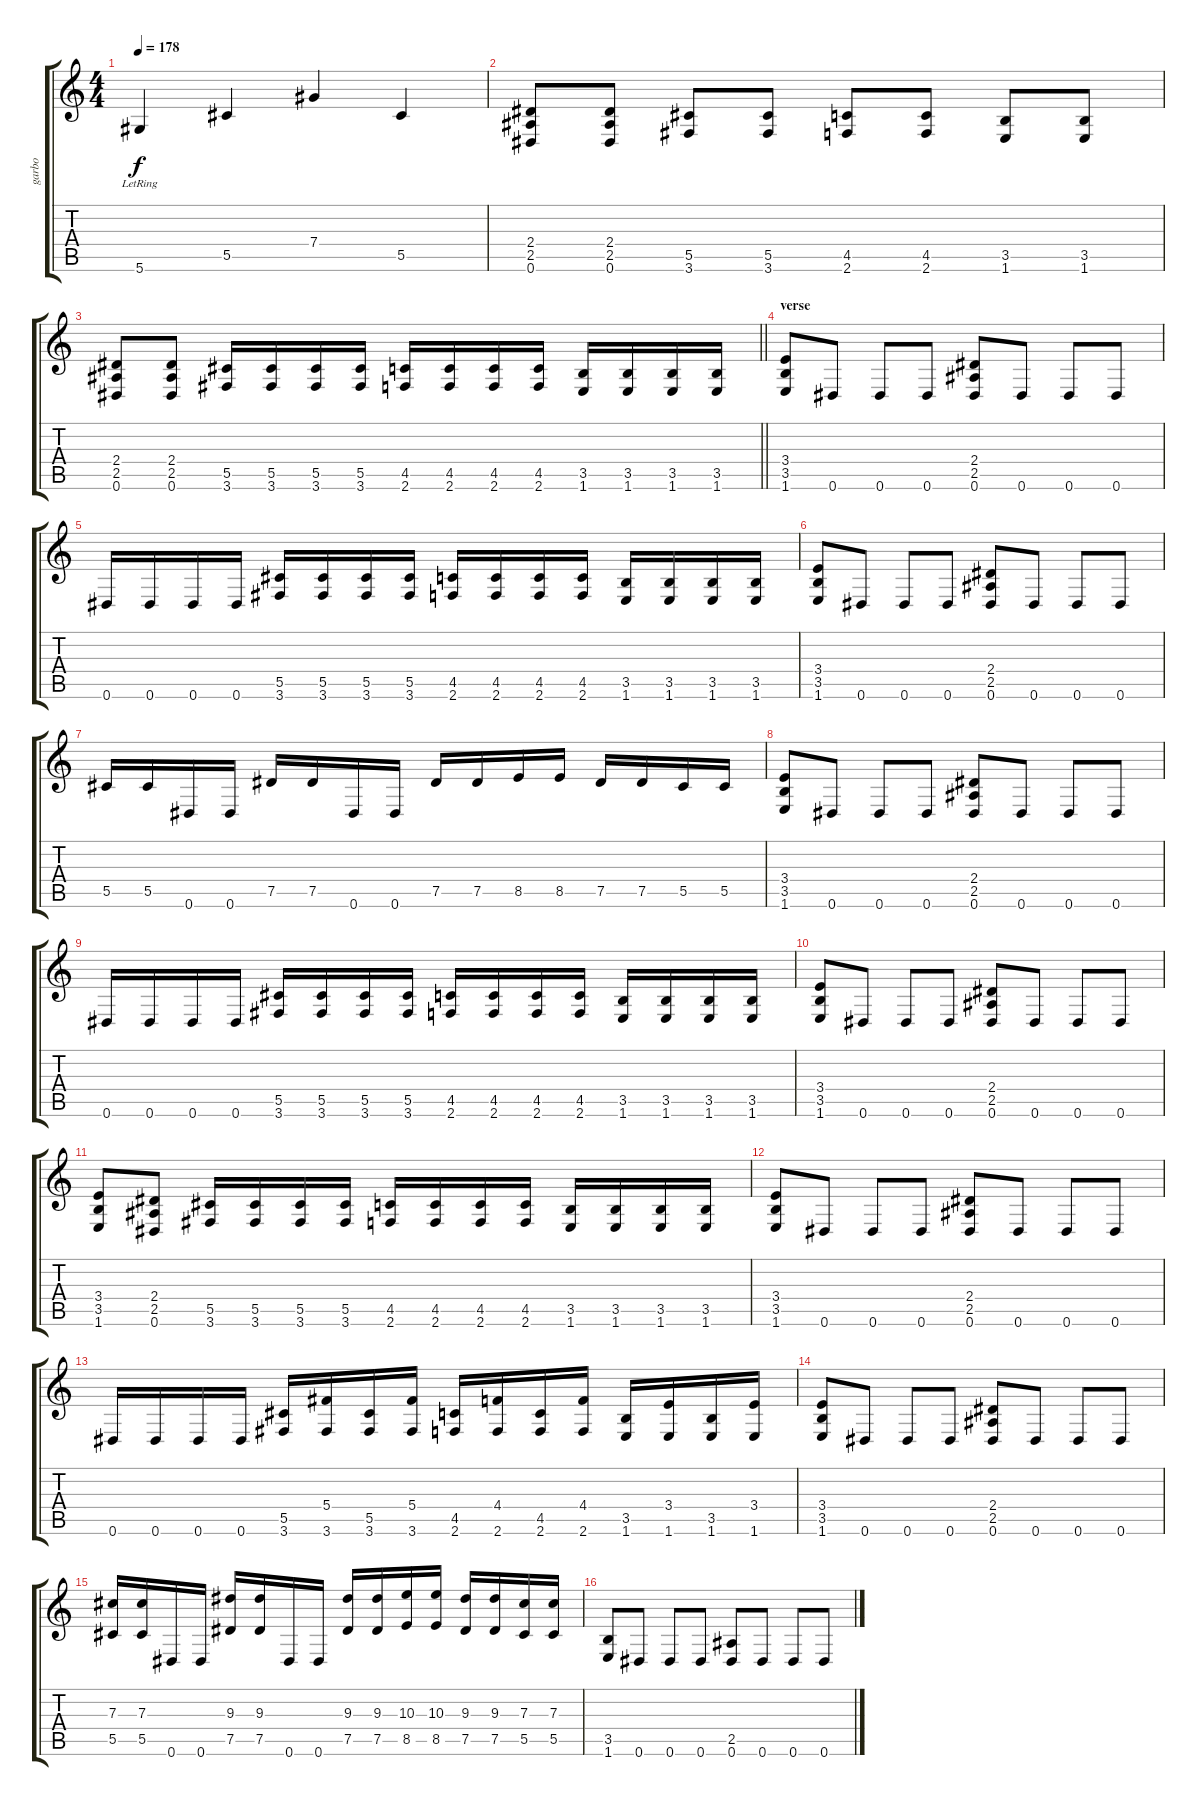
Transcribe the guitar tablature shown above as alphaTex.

\track ("garbo" "garbo") {instrument overdrivenguitar}
\staff {score tabs}
\tuning (Eb4 Bb3 Gb3 Db3 Ab2 Eb2) {hide}
\ts (4 4)
\tempo 178
\clef g2
\ks c
5.6{lr}.4{dy f} 5.5.4 7.4.4 5.5.4 |
(2.4 2.5 0.6).8 (2.4 2.5 0.6).8 (5.5 3.6).8 (5.5 3.6).8 (4.5 2.6).8 (4.5 2.6).8 (3.5 1.6).8 (3.5 1.6).8 |
\barLineRight lightlight
(2.4 2.5 0.6).8 (2.4 2.5 0.6).8 (5.5 3.6).16 (5.5 3.6).16 (5.5 3.6).16 (5.5 3.6).16 (4.5 2.6).16 (4.5 2.6).16 (4.5 2.6).16 (4.5 2.6).16 (3.5 1.6).16 (3.5 1.6).16 (3.5 1.6).16 (3.5 1.6).16 |
\section ("" "verse")
(3.4 3.5 1.6).8 0.6.8 0.6.8 0.6.8 (2.4 2.5 0.6).8 0.6.8 0.6.8 0.6.8 |
0.6.16 0.6.16 0.6.16 0.6.16 (5.5 3.6).16 (5.5 3.6).16 (5.5 3.6).16 (5.5 3.6).16 (4.5 2.6).16 (4.5 2.6).16 (4.5 2.6).16 (4.5 2.6).16 (3.5 1.6).16 (3.5 1.6).16 (3.5 1.6).16 (3.5 1.6).16 |
(3.4 3.5 1.6).8 0.6.8 0.6.8 0.6.8 (2.4 2.5 0.6).8 0.6.8 0.6.8 0.6.8 |
5.5.16 5.5.16 0.6.16 0.6.16 7.5.16 7.5.16 0.6.16 0.6.16 7.5.16 7.5.16 8.5.16 8.5.16 7.5.16 7.5.16 5.5.16 5.5.16 |
(3.4 3.5 1.6).8 0.6.8 0.6.8 0.6.8 (2.4 2.5 0.6).8 0.6.8 0.6.8 0.6.8 |
0.6.16 0.6.16 0.6.16 0.6.16 (5.5 3.6).16 (5.5 3.6).16 (5.5 3.6).16 (5.5 3.6).16 (4.5 2.6).16 (4.5 2.6).16 (4.5 2.6).16 (4.5 2.6).16 (3.5 1.6).16 (3.5 1.6).16 (3.5 1.6).16 (3.5 1.6).16 |
(3.4 3.5 1.6).8 0.6.8 0.6.8 0.6.8 (2.4 2.5 0.6).8 0.6.8 0.6.8 0.6.8 |
(3.4 3.5 1.6).8 (2.4 2.5 0.6).8 (5.5 3.6).16 (5.5 3.6).16 (5.5 3.6).16 (5.5 3.6).16 (4.5 2.6).16 (4.5 2.6).16 (4.5 2.6).16 (4.5 2.6).16 (3.5 1.6).16 (3.5 1.6).16 (3.5 1.6).16 (3.5 1.6).16 |
(3.4 3.5 1.6).8 0.6.8 0.6.8 0.6.8 (2.4 2.5 0.6).8 0.6.8 0.6.8 0.6.8 |
0.6.16 0.6.16 0.6.16 0.6.16 (5.5 3.6).16 (5.4 3.6).16 (5.5 3.6).16 (5.4 3.6).16 (4.5 2.6).16 (4.4 2.6).16 (4.5 2.6).16 (4.4 2.6).16 (3.5 1.6).16 (3.4 1.6).16 (3.5 1.6).16 (3.4 1.6).16 |
(3.4 3.5 1.6).8 0.6.8 0.6.8 0.6.8 (2.4 2.5 0.6).8 0.6.8 0.6.8 0.6.8 |
(7.3 5.5).16 (7.3 5.5).16 0.6.16 0.6.16 (9.3 7.5).16 (9.3 7.5).16 0.6.16 0.6.16 (9.3 7.5).16 (9.3 7.5).16 (10.3 8.5).16 (10.3 8.5).16 (9.3 7.5).16 (9.3 7.5).16 (7.3 5.5).16 (7.3 5.5).16 |
(3.5 1.6).8 0.6.8 0.6.8 0.6.8 (2.5 0.6).8 0.6.8 0.6.8 0.6.8
